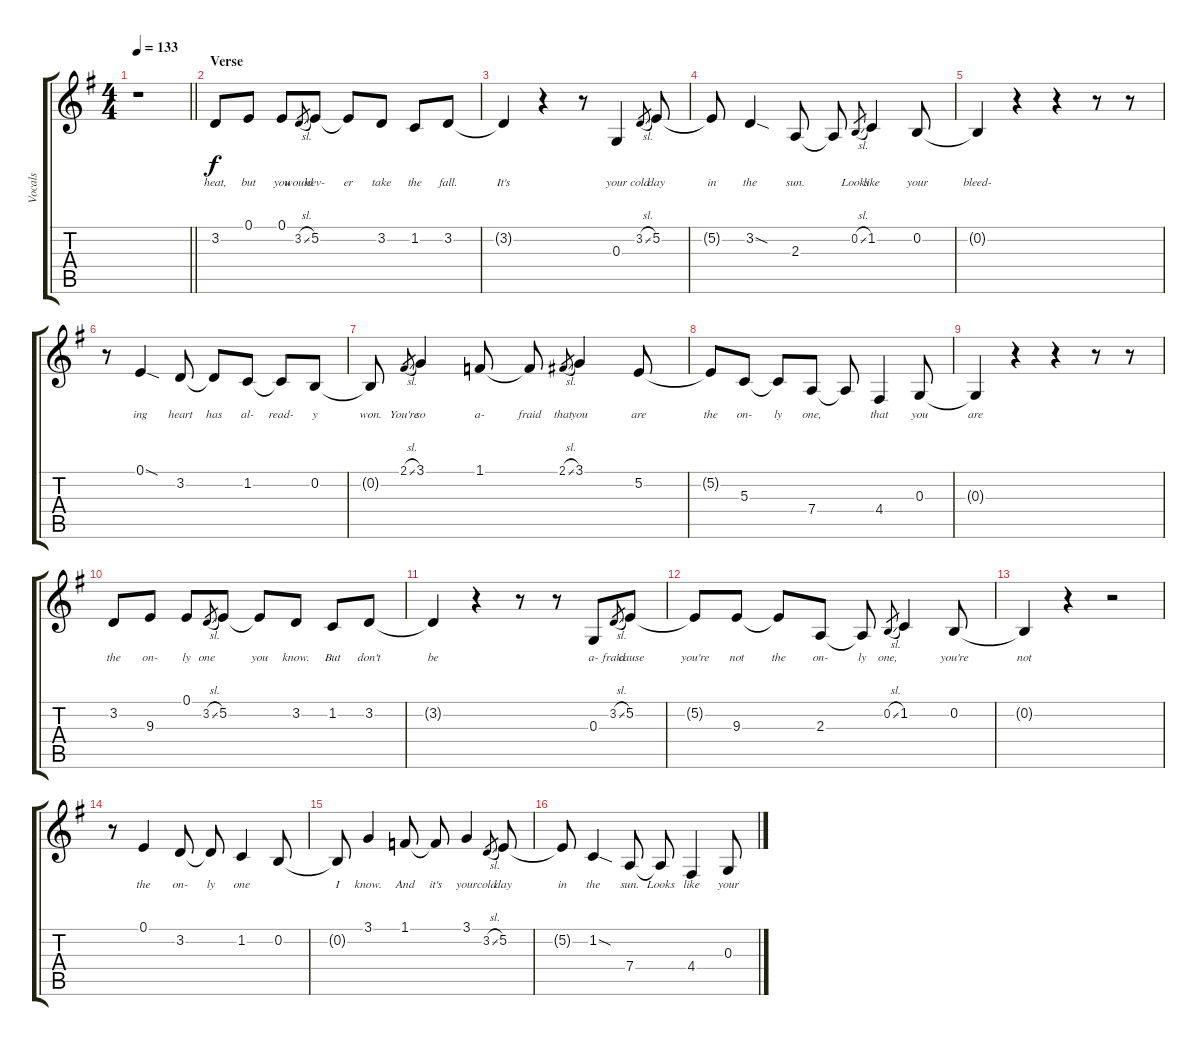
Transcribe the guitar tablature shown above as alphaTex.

\track ("Vocals" "Vocals") {instrument lead1square}
\staff {score tabs}
\tuning (E4 B3 G3 D3 A2 E2) {hide}
\ts (4 4)
\tempo 133
\clef g2
\barLineRight lightlight
\ks g
r.1{dy f} |
\section ("" "Verse")
3.2.8{lyrics (0 "heat,") lyrics (1 "") lyrics (2 "") lyrics (3 "") lyrics (4 "")} 0.1.8{lyrics (0 "but") lyrics (1 "") lyrics (2 "") lyrics (3 "") lyrics (4 "")} 0.1.8{lyrics (0 "you") lyrics (1 "") lyrics (2 "") lyrics (3 "") lyrics (4 "")} 3.2{sl}.8{lyrics (0 "would") lyrics (1 "") lyrics (2 "") lyrics (3 "") lyrics (4 "") gr} 5.2.8{lyrics (0 "nev-") lyrics (1 "") lyrics (2 "") lyrics (3 "") lyrics (4 "")} 5.2{t}.8{lyrics (0 "er") lyrics (1 "") lyrics (2 "") lyrics (3 "") lyrics (4 "")} 3.2.8{lyrics (0 "take") lyrics (1 "") lyrics (2 "") lyrics (3 "") lyrics (4 "")} 1.2.8{lyrics (0 "the") lyrics (1 "") lyrics (2 "") lyrics (3 "") lyrics (4 "")} 3.2.8{lyrics (0 "fall.") lyrics (1 "") lyrics (2 "") lyrics (3 "") lyrics (4 "")} |
3.2{t}.4{lyrics (0 "It's") lyrics (1 "") lyrics (2 "") lyrics (3 "") lyrics (4 "")} r.4 r.8 0.3.4{lyrics (0 "your") lyrics (1 "") lyrics (2 "") lyrics (3 "") lyrics (4 "")} 3.2{sl}.8{lyrics (0 "cold") lyrics (1 "") lyrics (2 "") lyrics (3 "") lyrics (4 "") gr} 5.2.8{lyrics (0 "day") lyrics (1 "") lyrics (2 "") lyrics (3 "") lyrics (4 "")} |
5.2{t}.8{lyrics (0 "in") lyrics (1 "") lyrics (2 "") lyrics (3 "") lyrics (4 "")} 3.2{sod}.4{lyrics (0 "the") lyrics (1 "") lyrics (2 "") lyrics (3 "") lyrics (4 "")} 2.3.8{lyrics (0 "sun.") lyrics (1 "") lyrics (2 "") lyrics (3 "") lyrics (4 "")} 2.3{t}.8{lyrics (0 "") lyrics (1 "") lyrics (2 "") lyrics (3 "") lyrics (4 "")} 0.2{sl}.8{lyrics (0 "Looks") lyrics (1 "") lyrics (2 "") lyrics (3 "") lyrics (4 "") gr} 1.2.4{lyrics (0 "like") lyrics (1 "") lyrics (2 "") lyrics (3 "") lyrics (4 "")} 0.2.8{lyrics (0 "your") lyrics (1 "") lyrics (2 "") lyrics (3 "") lyrics (4 "")} |
0.2{t}.4{lyrics (0 "bleed-") lyrics (1 "") lyrics (2 "") lyrics (3 "") lyrics (4 "")} r.4 r.4 r.8 r.8 |
r.8 0.1{sod}.4{lyrics (0 "ing") lyrics (1 "") lyrics (2 "") lyrics (3 "") lyrics (4 "")} 3.2.8{lyrics (0 "heart") lyrics (1 "") lyrics (2 "") lyrics (3 "") lyrics (4 "")} 3.2{t}.8{lyrics (0 "has") lyrics (1 "") lyrics (2 "") lyrics (3 "") lyrics (4 "")} 1.2.8{lyrics (0 "al-") lyrics (1 "") lyrics (2 "") lyrics (3 "") lyrics (4 "")} 1.2{t}.8{lyrics (0 "read-") lyrics (1 "") lyrics (2 "") lyrics (3 "") lyrics (4 "")} 0.2.8{lyrics (0 "y") lyrics (1 "") lyrics (2 "") lyrics (3 "") lyrics (4 "")} |
0.2{t}.8{lyrics (0 "won.") lyrics (1 "") lyrics (2 "") lyrics (3 "") lyrics (4 "")} 2.1{sl}.8{lyrics (0 "You're") lyrics (1 "") lyrics (2 "") lyrics (3 "") lyrics (4 "") gr} 3.1.4{lyrics (0 "so") lyrics (1 "") lyrics (2 "") lyrics (3 "") lyrics (4 "")} 1.1.8{lyrics (0 "a-") lyrics (1 "") lyrics (2 "") lyrics (3 "") lyrics (4 "")} 1.1{t}.8{lyrics (0 "fraid") lyrics (1 "") lyrics (2 "") lyrics (3 "") lyrics (4 "")} 2.1{sl}.8{lyrics (0 "that") lyrics (1 "") lyrics (2 "") lyrics (3 "") lyrics (4 "") gr} 3.1.4{lyrics (0 "you") lyrics (1 "") lyrics (2 "") lyrics (3 "") lyrics (4 "")} 5.2.8{lyrics (0 "are") lyrics (1 "") lyrics (2 "") lyrics (3 "") lyrics (4 "")} |
5.2{t}.8{lyrics (0 "the") lyrics (1 "") lyrics (2 "") lyrics (3 "") lyrics (4 "")} 5.3.8{lyrics (0 "on-") lyrics (1 "") lyrics (2 "") lyrics (3 "") lyrics (4 "")} 5.3{t}.8{lyrics (0 "ly") lyrics (1 "") lyrics (2 "") lyrics (3 "") lyrics (4 "")} 7.4.8{lyrics (0 "one,") lyrics (1 "") lyrics (2 "") lyrics (3 "") lyrics (4 "")} 7.4{t}.8{lyrics (0 "") lyrics (1 "") lyrics (2 "") lyrics (3 "") lyrics (4 "")} 4.4.4{lyrics (0 "that") lyrics (1 "") lyrics (2 "") lyrics (3 "") lyrics (4 "")} 0.3.8{lyrics (0 "you") lyrics (1 "") lyrics (2 "") lyrics (3 "") lyrics (4 "")} |
0.3{t}.4{lyrics (0 "are") lyrics (1 "") lyrics (2 "") lyrics (3 "") lyrics (4 "")} r.4 r.4 r.8 r.8 |
3.2.8{lyrics (0 "the") lyrics (1 "") lyrics (2 "") lyrics (3 "") lyrics (4 "")} 9.3.8{lyrics (0 "on-") lyrics (1 "") lyrics (2 "") lyrics (3 "") lyrics (4 "")} 0.1.8{lyrics (0 "ly") lyrics (1 "") lyrics (2 "") lyrics (3 "") lyrics (4 "")} 3.2{sl}.8{lyrics (0 "one") lyrics (1 "") lyrics (2 "") lyrics (3 "") lyrics (4 "") gr} 5.2.8{lyrics (0 "") lyrics (1 "") lyrics (2 "") lyrics (3 "") lyrics (4 "")} 5.2{t}.8{lyrics (0 "you") lyrics (1 "") lyrics (2 "") lyrics (3 "") lyrics (4 "")} 3.2.8{lyrics (0 "know.") lyrics (1 "") lyrics (2 "") lyrics (3 "") lyrics (4 "")} 1.2.8{lyrics (0 "But") lyrics (1 "") lyrics (2 "") lyrics (3 "") lyrics (4 "")} 3.2.8{lyrics (0 "don't") lyrics (1 "") lyrics (2 "") lyrics (3 "") lyrics (4 "")} |
3.2{t}.4{lyrics (0 "be") lyrics (1 "") lyrics (2 "") lyrics (3 "") lyrics (4 "")} r.4 r.8 r.8 0.3.8{lyrics (0 "a-") lyrics (1 "") lyrics (2 "") lyrics (3 "") lyrics (4 "")} 3.2{sl}.8{lyrics (0 "fraid") lyrics (1 "") lyrics (2 "") lyrics (3 "") lyrics (4 "") gr} 5.2.8{lyrics (0 "'cause") lyrics (1 "") lyrics (2 "") lyrics (3 "") lyrics (4 "")} |
5.2{t}.8{lyrics (0 "you're") lyrics (1 "") lyrics (2 "") lyrics (3 "") lyrics (4 "")} 9.3.8{lyrics (0 "not") lyrics (1 "") lyrics (2 "") lyrics (3 "") lyrics (4 "")} 9.3{t}.8{lyrics (0 "the") lyrics (1 "") lyrics (2 "") lyrics (3 "") lyrics (4 "")} 2.3.8{lyrics (0 "on-") lyrics (1 "") lyrics (2 "") lyrics (3 "") lyrics (4 "")} 2.3{t}.8{lyrics (0 "ly") lyrics (1 "") lyrics (2 "") lyrics (3 "") lyrics (4 "")} 0.2{sl}.8{lyrics (0 "one,") lyrics (1 "") lyrics (2 "") lyrics (3 "") lyrics (4 "") gr} 1.2.4{lyrics (0 "") lyrics (1 "") lyrics (2 "") lyrics (3 "") lyrics (4 "")} 0.2.8{lyrics (0 "you're") lyrics (1 "") lyrics (2 "") lyrics (3 "") lyrics (4 "")} |
0.2{t}.4{lyrics (0 "not") lyrics (1 "") lyrics (2 "") lyrics (3 "") lyrics (4 "")} r.4 r.2 |
r.8 0.1.4{lyrics (0 "the") lyrics (1 "") lyrics (2 "") lyrics (3 "") lyrics (4 "")} 3.2.8{lyrics (0 "on-") lyrics (1 "") lyrics (2 "") lyrics (3 "") lyrics (4 "")} 3.2{t}.8{lyrics (0 "ly") lyrics (1 "") lyrics (2 "") lyrics (3 "") lyrics (4 "")} 1.2.4{lyrics (0 "one") lyrics (1 "") lyrics (2 "") lyrics (3 "") lyrics (4 "")} 0.2.8{lyrics (0 "") lyrics (1 "") lyrics (2 "") lyrics (3 "") lyrics (4 "")} |
0.2{t}.8{lyrics (0 "I") lyrics (1 "") lyrics (2 "") lyrics (3 "") lyrics (4 "")} 3.1.4{lyrics (0 "know.") lyrics (1 "") lyrics (2 "") lyrics (3 "") lyrics (4 "")} 1.1.8{lyrics (0 "And") lyrics (1 "") lyrics (2 "") lyrics (3 "") lyrics (4 "")} 1.1{t}.8{lyrics (0 "it's") lyrics (1 "") lyrics (2 "") lyrics (3 "") lyrics (4 "")} 3.1.4{lyrics (0 "your") lyrics (1 "") lyrics (2 "") lyrics (3 "") lyrics (4 "")} 3.2{sl}.8{lyrics (0 "cold") lyrics (1 "") lyrics (2 "") lyrics (3 "") lyrics (4 "") gr} 5.2.8{lyrics (0 "day") lyrics (1 "") lyrics (2 "") lyrics (3 "") lyrics (4 "")} |
5.2{t}.8{lyrics (0 "in") lyrics (1 "") lyrics (2 "") lyrics (3 "") lyrics (4 "")} 1.2{sod}.4{lyrics (0 "the") lyrics (1 "") lyrics (2 "") lyrics (3 "") lyrics (4 "")} 7.4.8{lyrics (0 "sun.") lyrics (1 "") lyrics (2 "") lyrics (3 "") lyrics (4 "")} 7.4{t}.8{lyrics (0 "Looks") lyrics (1 "") lyrics (2 "") lyrics (3 "") lyrics (4 "")} 4.4.4{lyrics (0 "like") lyrics (1 "") lyrics (2 "") lyrics (3 "") lyrics (4 "")} 0.3.8{lyrics (0 "your") lyrics (1 "") lyrics (2 "") lyrics (3 "") lyrics (4 "")}
